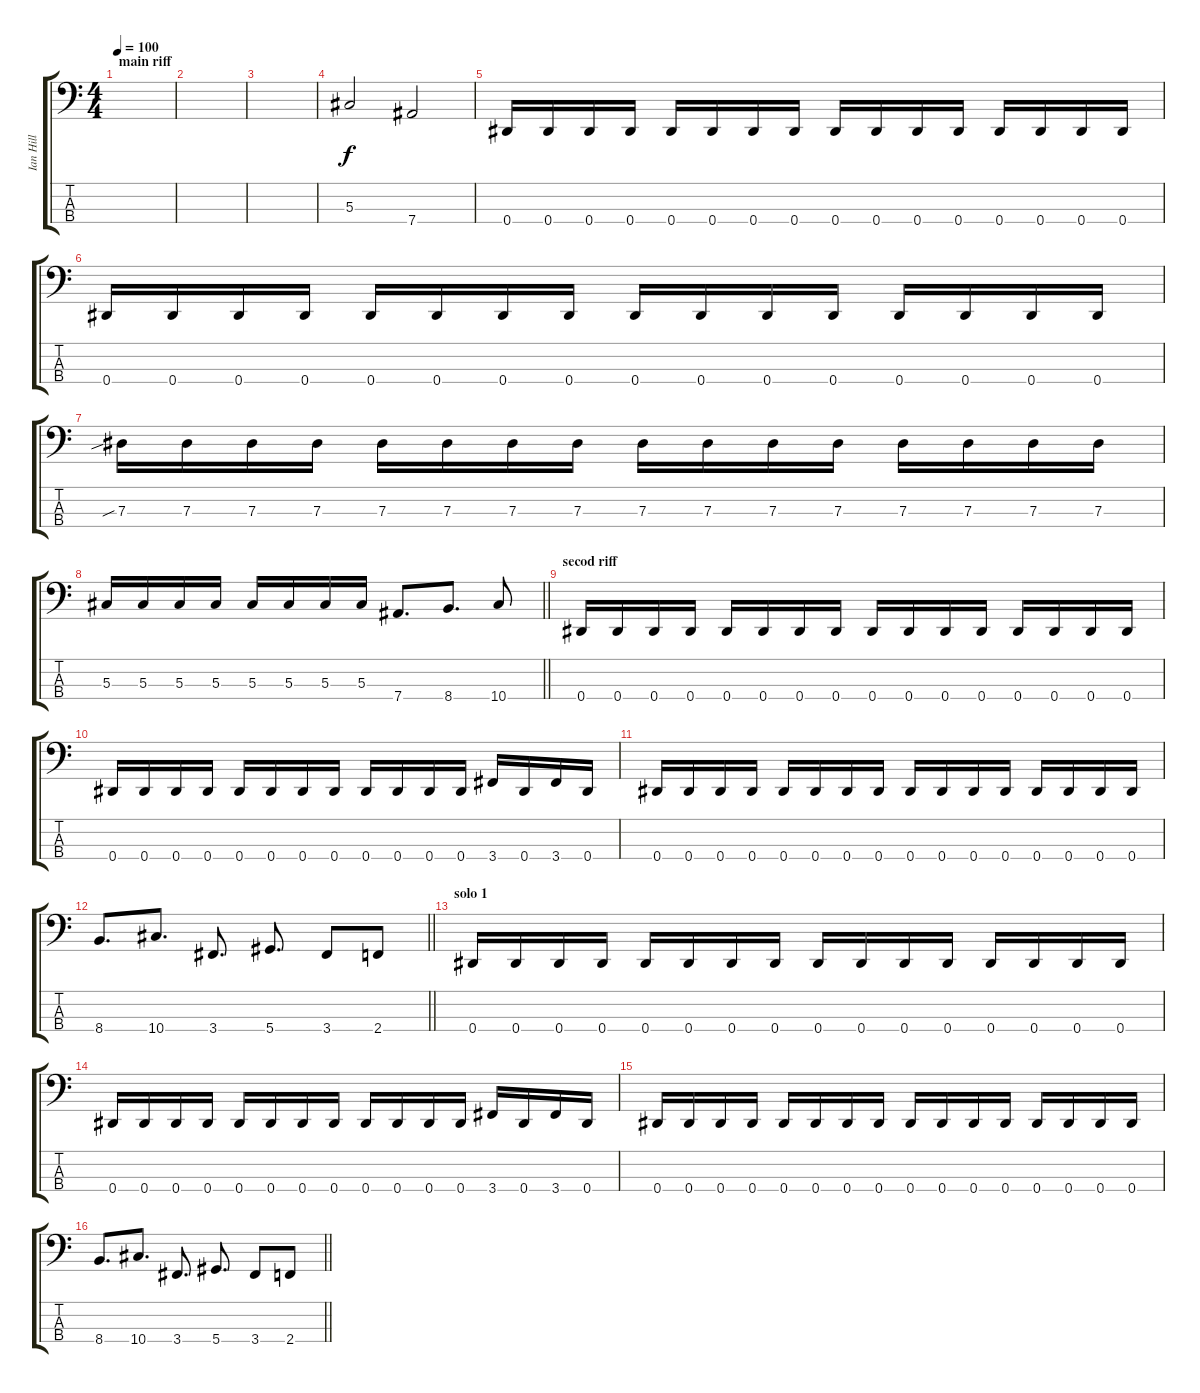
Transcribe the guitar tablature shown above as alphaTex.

\track ("Ian Hill" "Ian Hill") {instrument electricbassfinger}
\staff {score tabs}
\tuning (Gb2 Db2 Ab1 Eb1) {hide}
\ts (4 4)
\section ("" "main riff")
\tempo 100
\clef f4
\ks c
|
|
|
5.3.2 7.4.2 |
0.4.16 0.4.16 0.4.16 0.4.16 0.4.16 0.4.16 0.4.16 0.4.16 0.4.16 0.4.16 0.4.16 0.4.16 0.4.16 0.4.16 0.4.16 0.4.16 |
0.4.16 0.4.16 0.4.16 0.4.16 0.4.16 0.4.16 0.4.16 0.4.16 0.4.16 0.4.16 0.4.16 0.4.16 0.4.16 0.4.16 0.4.16 0.4.16 |
7.3{sib}.16 7.3.16 7.3.16 7.3.16 7.3.16 7.3.16 7.3.16 7.3.16 7.3.16 7.3.16 7.3.16 7.3.16 7.3.16 7.3.16 7.3.16 7.3.16 |
\barLineRight lightlight
5.3.16 5.3.16 5.3.16 5.3.16 5.3.16 5.3.16 5.3.16 5.3.16 7.4.8{d} 8.4.8{d} 10.4.8 |
\section ("" "secod riff")
0.4.16 0.4.16 0.4.16 0.4.16 0.4.16 0.4.16 0.4.16 0.4.16 0.4.16 0.4.16 0.4.16 0.4.16 0.4.16 0.4.16 0.4.16 0.4.16 |
0.4.16 0.4.16 0.4.16 0.4.16 0.4.16 0.4.16 0.4.16 0.4.16 0.4.16 0.4.16 0.4.16 0.4.16 3.4.16 0.4.16 3.4.16 0.4.16 |
0.4.16 0.4.16 0.4.16 0.4.16 0.4.16 0.4.16 0.4.16 0.4.16 0.4.16 0.4.16 0.4.16 0.4.16 0.4.16 0.4.16 0.4.16 0.4.16 |
\barLineRight lightlight
8.4.8{d} 10.4.8{d} 3.4.8{d} 5.4.8{d} 3.4.8 2.4.8 |
\section ("" "solo 1")
0.4.16 0.4.16 0.4.16 0.4.16 0.4.16 0.4.16 0.4.16 0.4.16 0.4.16 0.4.16 0.4.16 0.4.16 0.4.16 0.4.16 0.4.16 0.4.16 |
0.4.16 0.4.16 0.4.16 0.4.16 0.4.16 0.4.16 0.4.16 0.4.16 0.4.16 0.4.16 0.4.16 0.4.16 3.4.16 0.4.16 3.4.16 0.4.16 |
0.4.16 0.4.16 0.4.16 0.4.16 0.4.16 0.4.16 0.4.16 0.4.16 0.4.16 0.4.16 0.4.16 0.4.16 0.4.16 0.4.16 0.4.16 0.4.16 |
\barLineRight lightlight
8.4.8{d} 10.4.8{d} 3.4.8{d} 5.4.8{d} 3.4.8 2.4.8
